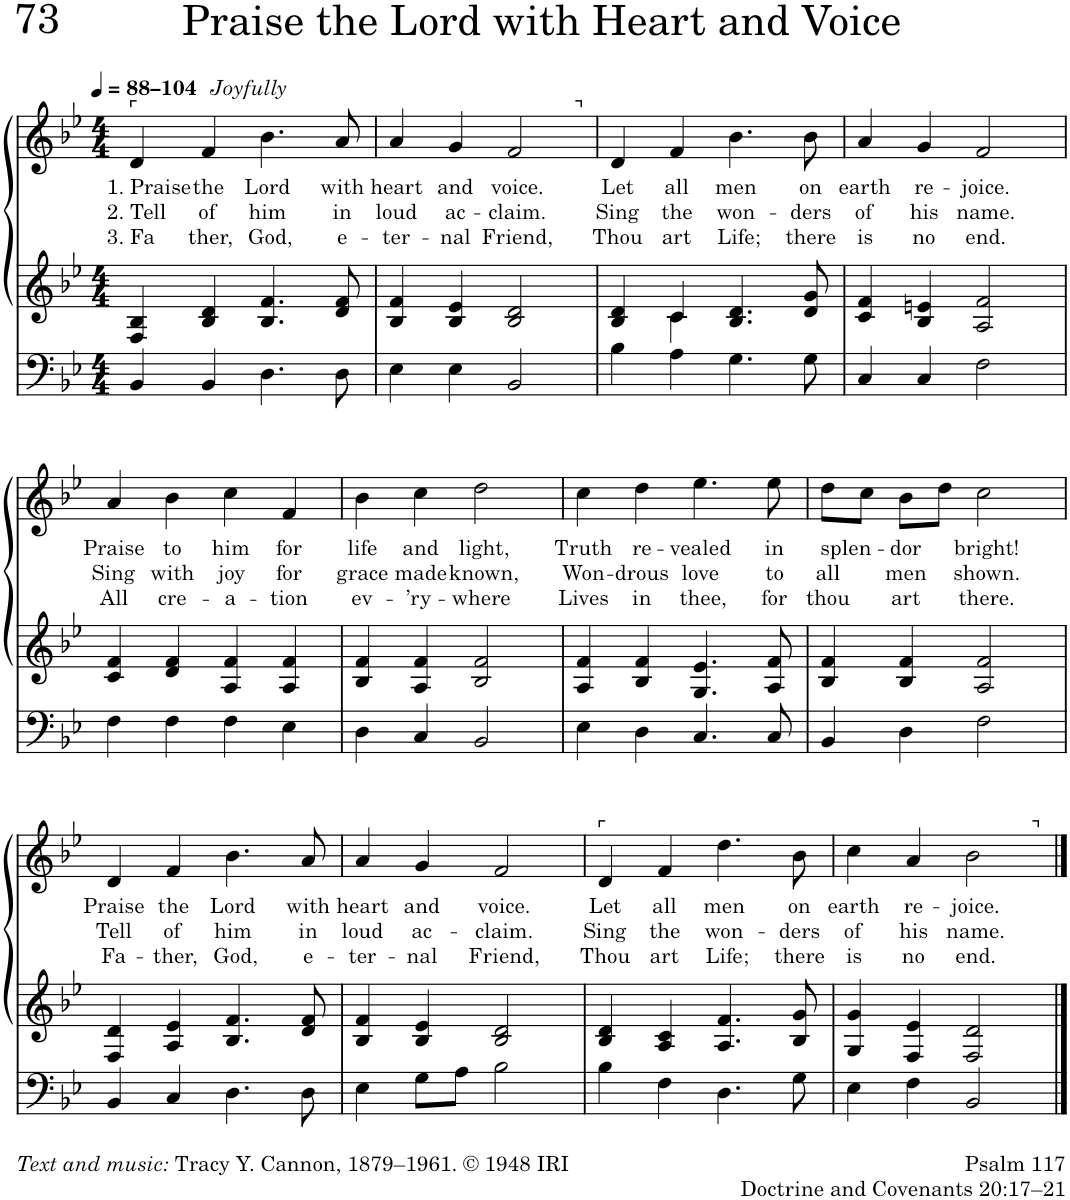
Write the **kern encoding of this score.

**kern	**kern	**kern	**text	**text	**text
*part1	*part1	*part1	*part1	*part1	*part1
*staff3	*staff2	*staff1	*staff1	*staff1	*staff1
*I"Organ	*	*	*	*	*
*I'Org.	*	*	*	*	*
*clefF4	*clefG2	*clefG2	*	*	*
*k[b-e-]	*k[b-e-]	*k[b-e-]	*	*	*
*M4/4	*M4/4	*M4/4	*	*	*
*MM88	*MM88	*MM88	*	*	*
=1	=1	=1	=1	=1	=1
!	!	!LO:TX:a:t=⌜	!	!	!
!	!	!LO:TX:a:B:t=–104	!	!	!
!	!	!	!LO:LY:b	!LO:LY:b	!LO:LY:b
4BB-/	4F/ 4B-/	4d/	1. Praise	2. Tell	3. Fa
!	!	!LO:TX:a:i:t=Joyfully	!	!	!
!	!	!	!LO:LY:b	!LO:LY:b	!LO:LY:b
4BB-/	4B-/ 4d/	4f/	the	of	-ther,
!	!	!	!LO:LY:b	!LO:LY:b	!LO:LY:b
4.D\	4.B-/ 4.f/	4.b-\	Lord	him	God,
!	!	!	!LO:LY:b	!LO:LY:b	!LO:LY:b
8D\	8d/ 8f/	8a/	with	in	e-
=2	=2	=2	=2	=2	=2
!	!	!	!LO:LY:b	!LO:LY:b	!LO:LY:b
*	*	*^	*	*	*
4E-\	4B-/ 4f/	4a/	2..ryy	heart	loud	-ter-
!	!	!	!	!LO:LY:b	!LO:LY:b	!LO:LY:b
4E-\	4B-/ 4e-/	4g/	.	and	ac-	-nal
!	!	!	!	!LO:LY:b	!LO:LY:b	!LO:LY:b
2BB-/	2B-/ 2d/	2f/	.	voice.	-claim.	Friend,
!	!	!	!LO:TX:a:t=⌝	!	!	!
.	.	.	8ryy	.	.	.
=3	=3	=3	=3	=3	=3	=3
*	*^	*	*	*	*	*
!	!	!	!	!	!LO:LY:b	!LO:LY:b	!LO:LY:b
*	*	*	*v	*v	*	*	*
4B-\	4B-/ 4d/	4ryy	4d/	Let	Sing	Thou
!	!	!	!	!LO:LY:b	!LO:LY:b	!LO:LY:b
4A\	4c/	4c\	4f/	all	the	art
!	!	!	!	!LO:LY:b	!LO:LY:b	!LO:LY:b
4.G\	4.B-/ 4.d/	2ryy	4.b-\	men	won-	Life;
!	!	!	!	!LO:LY:b	!LO:LY:b	!LO:LY:b
8G\	8d/ 8g/	.	8b-\	on	-ders	there
*	*v	*v	*	*	*	*
=4	=4	=4	=4	=4	=4
!	!	!	!LO:LY:b	!LO:LY:b	!LO:LY:b
4C/	4c/ 4f/	4a/	earth	of	is
!	!	!	!LO:LY:b	!LO:LY:b	!LO:LY:b
4C/	4B-/ 4en/	4g/	re-	his	no
!	!	!	!LO:LY:b	!LO:LY:b	!LO:LY:b
2F\	2A/ 2f/	2f/	-joice.	name.	end.
!!LO:LB:g=z
=5	=5	=5	=5	=5	=5
!	!	!	!LO:LY:b	!LO:LY:b	!LO:LY:b
4F\	4c/ 4f/	4a/	Praise	Sing	All
!	!	!	!LO:LY:b	!LO:LY:b	!LO:LY:b
4F\	4d/ 4f/	4b-\	to	with	cre-
!	!	!	!LO:LY:b	!LO:LY:b	!LO:LY:b
4F\	4A/ 4f/	4cc\	him	joy	-a-
!	!	!	!LO:LY:b	!LO:LY:b	!LO:LY:b
4E-\	4A/ 4f/	4f/	for	for	-tion
=6	=6	=6	=6	=6	=6
!	!	!	!LO:LY:b	!LO:LY:b	!LO:LY:b
4D\	4B-/ 4f/	4b-\	life	grace	ev-
!	!	!	!LO:LY:b	!LO:LY:b	!LO:LY:b
4C/	4A/ 4f/	4cc\	and	made	-’ry-
!	!	!	!LO:LY:b	!LO:LY:b	!LO:LY:b
2BB-/	2B-/ 2f/	2dd\	light,	known,	-where
=7	=7	=7	=7	=7	=7
!	!	!	!LO:LY:b	!LO:LY:b	!LO:LY:b
4E-\	4A/ 4f/	4cc\	Truth	Won-	Lives
!	!	!	!LO:LY:b	!LO:LY:b	!LO:LY:b
4D\	4B-/ 4f/	4dd\	re-	-drous	in
!	!	!	!LO:LY:b	!LO:LY:b	!LO:LY:b
4.C/	4.G/ 4.e-/	4.ee-\	-vealed	love	thee,
!	!	!	!LO:LY:b	!LO:LY:b	!LO:LY:b
8C/	8A/ 8f/	8ee-\	in	to	for
=8	=8	=8	=8	=8	=8
!	!	!	!LO:LY:b	!LO:LY:b	!LO:LY:b
4BB-/	4B-/ 4f/	8dd\L	splen-	all	thou
.	.	8cc\J	.	.	.
!	!	!	!LO:LY:b	!LO:LY:b	!LO:LY:b
4D\	4B-/ 4f/	8b-\L	-dor	men	art
.	.	8dd\J	.	.	.
!	!	!	!LO:LY:b	!LO:LY:b	!LO:LY:b
2F\	2A/ 2f/	2cc\	bright!	shown.	there.
!!LO:LB:g=z
=9	=9	=9	=9	=9	=9
!	!	!	!LO:LY:b	!LO:LY:b	!LO:LY:b
4BB-/	4F/ 4d/	4d/	Praise	Tell	Fa-
!	!	!	!LO:LY:b	!LO:LY:b	!LO:LY:b
4C/	4A/ 4e-/	4f/	the	of	-ther,
!	!	!	!LO:LY:b	!LO:LY:b	!LO:LY:b
4.D\	4.B-/ 4.f/	4.b-\	Lord	him	God,
!	!	!	!LO:LY:b	!LO:LY:b	!LO:LY:b
8D\	8d/ 8f/	8a/	with	in	e-
=10	=10	=10	=10	=10	=10
!	!	!	!LO:LY:b	!LO:LY:b	!LO:LY:b
4E-\	4B-/ 4f/	4a/	heart	loud	-ter-
!	!	!	!LO:LY:b	!LO:LY:b	!LO:LY:b
8G\L	4B-/ 4e-/	4g/	and	ac-	-nal
8A\J	.	.	.	.	.
!	!	!	!LO:LY:b	!LO:LY:b	!LO:LY:b
2B-\	2B-/ 2d/	2f/	voice.	-claim.	Friend,
=11	=11	=11	=11	=11	=11
!	!	!LO:TX:a:t=⌜	!	!	!
!	!	!	!LO:LY:b	!LO:LY:b	!LO:LY:b
4B-\	4B-/ 4d/	4d/	Let	Sing	Thou
!	!	!	!LO:LY:b	!LO:LY:b	!LO:LY:b
4F\	4A/ 4c/	4f/	all	the	art
!	!	!	!LO:LY:b	!LO:LY:b	!LO:LY:b
4.D\	4.A/ 4.f/	4.dd\	men	won-	Life;
!	!	!	!LO:LY:b	!LO:LY:b	!LO:LY:b
8G\	8B-/ 8g/	8b-\	on	-ders	there
=12	=12	=12	=12	=12	=12
!	!	!	!LO:LY:b	!LO:LY:b	!LO:LY:b
*	*	*^	*	*	*
4E-\	4G/ 4g/	4cc\	2..ryy	earth	of	is
!	!	!	!	!LO:LY:b	!LO:LY:b	!LO:LY:b
4F\	4F/ 4e-/	4a/	.	re-	his	no
!	!	!	!	!LO:LY:b	!LO:LY:b	!LO:LY:b
2BB-/	2F/ 2d/	2b-\	.	-joice.	name.	end.
!	!	!	!LO:TX:a:t=⌝	!	!	!
.	.	.	8ryy	.	.	.
*	*	*v	*v	*	*	*
==	==	==	==	==	==
*-	*-	*-	*-	*-	*-
